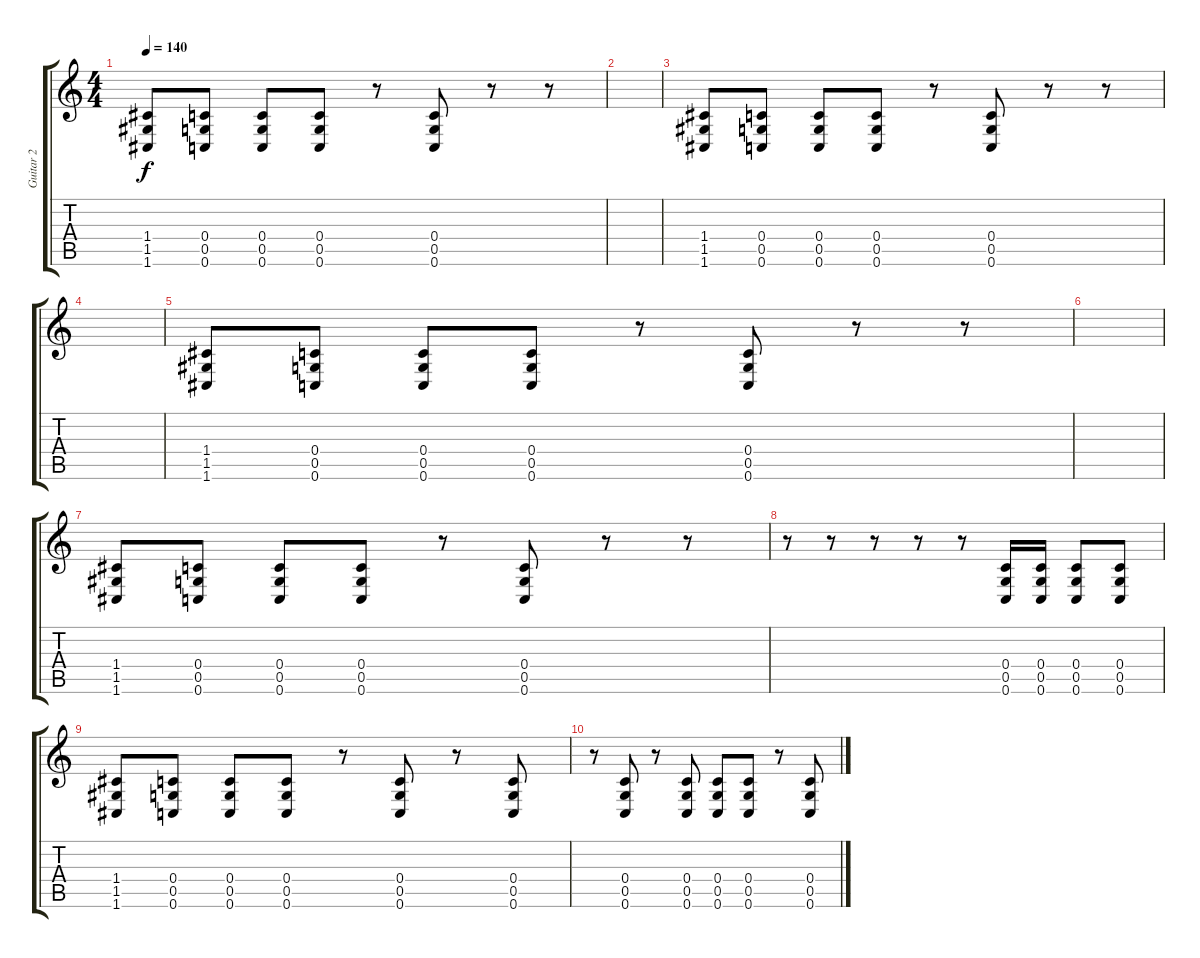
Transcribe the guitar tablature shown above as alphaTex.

\track ("Guitar 2" "Guitar 2") {instrument distortionguitar}
\staff {score tabs}
\tuning (D4 A3 F3 C3 G2 C2) {hide}
\ts (4 4)
\tempo 140
\clef g2
\ks c
(1.4 1.5 1.6).8{dy f} (0.4 0.5 0.6).8 (0.4 0.5 0.6).8 (0.4 0.5 0.6).8 r.8 (0.4 0.5 0.6).8 r.8 r.8 |
|
(1.4 1.5 1.6).8 (0.4 0.5 0.6).8 (0.4 0.5 0.6).8 (0.4 0.5 0.6).8 r.8 (0.4 0.5 0.6).8 r.8 r.8 |
|
(1.4 1.5 1.6).8 (0.4 0.5 0.6).8 (0.4 0.5 0.6).8 (0.4 0.5 0.6).8 r.8 (0.4 0.5 0.6).8 r.8 r.8 |
|
(1.4 1.5 1.6).8 (0.4 0.5 0.6).8 (0.4 0.5 0.6).8 (0.4 0.5 0.6).8 r.8 (0.4 0.5 0.6).8 r.8 r.8 |
r.8 r.8 r.8 r.8 r.8 (0.4 0.5 0.6).16 (0.4 0.5 0.6).16 (0.4 0.5 0.6).8 (0.4 0.5 0.6).8 |
(1.4 1.5 1.6).8 (0.4 0.5 0.6).8 (0.4 0.5 0.6).8 (0.4 0.5 0.6).8 r.8 (0.4 0.5 0.6).8 r.8 (0.4 0.5 0.6).8 |
r.8 (0.4 0.5 0.6).8 r.8 (0.4 0.5 0.6).8 (0.4 0.5 0.6).8 (0.4 0.5 0.6).8 r.8 (0.4 0.5 0.6).8
